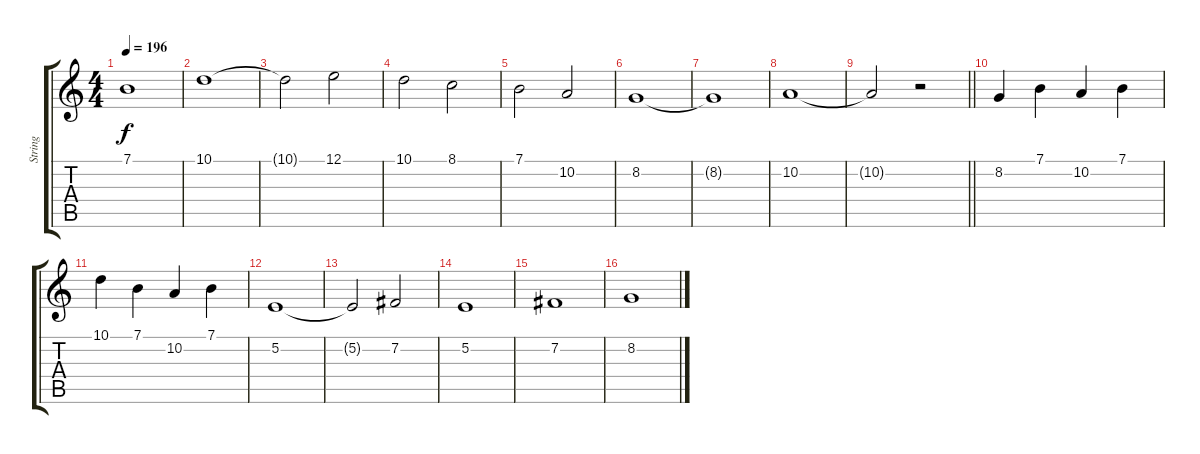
\track ("String" "String") {instrument stringensemble1}
\staff {score tabs}
\tuning (E4 B3 G3 D3 A2 E2) {hide}
\ts (4 4)
\tempo 196
\clef g2
\ks c
7.1{t}.1{dy f} |
10.1.1 |
10.1{t}.2 12.1.2 |
10.1.2 8.1.2 |
7.1.2 10.2.2 |
8.2.1 |
8.2{t}.1 |
10.2.1 |
\barLineRight lightlight
10.2{t}.2 r.2 |
8.2.4 7.1.4 10.2.4 7.1.4 |
10.1.4 7.1.4 10.2.4 7.1.4 |
5.2.1 |
5.2{t}.2 7.2.2 |
5.2.1 |
7.2.1 |
8.2.1
